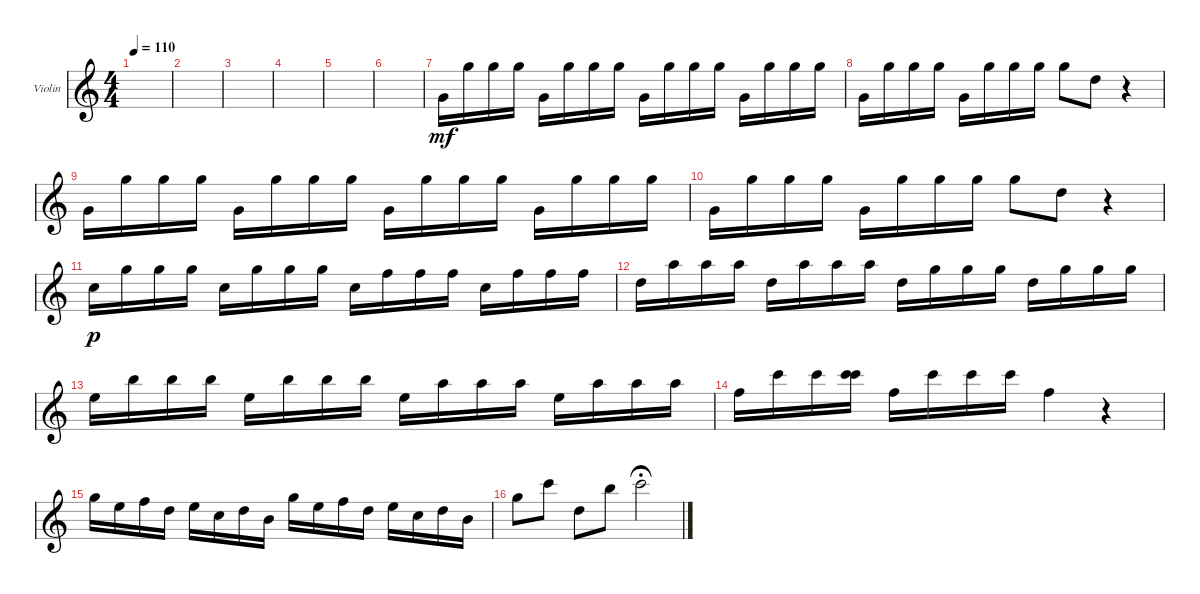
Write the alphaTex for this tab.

\defaultSystemsLayout 4
\bracketExtendMode groupsimilarinstruments
\firstSystemTrackNameOrientation horizontal
\otherSystemsTrackNameOrientation horizontal
\track ("Violin" "Violin") {instrument violin}
\staff {score}
\tuning (E5 A4 D4 G3)
\ts (4 4)
\tempo 110
\clef g2
\scale
0.333333
\ks c
|
\scale
0.333333 |
\scale
0.333333 |
\scale
0.333333 |
\scale
0.333333 |
\scale
0.333333 |
\scale
0.333333 5.3.16{dy mf} 3.1.16 3.1.16 3.1.16 5.3.16 3.1.16 3.1.16 3.1.16 5.3.16 3.1.16 3.1.16 3.1.16 5.3.16 3.1.16 3.1.16 3.1.16 |
\scale
0.333333 5.3.16 3.1.16 3.1.16 3.1.16 5.3.16 3.1.16 3.1.16 3.1.16 3.1.8 5.2.8 r.4 |
\scale
0.333333 5.3.16 3.1.16 3.1.16 3.1.16 5.3.16 3.1.16 3.1.16 3.1.16 5.3.16 3.1.16 3.1.16 3.1.16 5.3.16 3.1.16 3.1.16 3.1.16 |
\scale
0.333333 5.3.16 3.1.16 3.1.16 3.1.16 5.3.16 3.1.16 3.1.16 3.1.16 3.1.8 5.2.8 r.4 |
\scale
0.333333 3.2.16{dy p} 3.1.16 10.2.16 10.2.16 10.3.16 10.2.16 10.2.16 10.2.16 10.3.16 8.2.16 8.2.16 8.2.16 10.3.16 8.2.16 8.2.16 8.2.16 |
\scale
0.333333 5.2.16 5.1.16 5.1.16 5.1.16 5.2.16 5.1.16 5.1.16 5.1.16 5.2.16 3.1.16 3.1.16 3.1.16 5.2.16 3.1.16 3.1.16 3.1.16 |
\scale
0.333333 0.1.16 7.1.16 7.1.16 7.1.16 7.2.16 7.1.16 7.1.16 7.1.16 7.2.16 5.1.16 5.1.16 5.1.16 7.2.16 5.1.16 5.1.16 5.1.16 |
\scale
0.333333 8.2.16 15.2.16 15.2.16 (15.2 22.3).16 15.3.16 15.2.16 15.2.16 15.2.16 8.2.4 r.4 |
\scale
0.333333 3.1.16 0.1.16 1.1.16 5.2.16 0.1.16 3.2.16 5.2.16 2.2.16 3.1.16 0.1.16 1.1.16 5.2.16 0.1.16 3.2.16 5.2.16 2.2.16 |
3.1.8 8.1.8 5.2.8 7.1.8 8.1.2{fermata (medium 1)}
